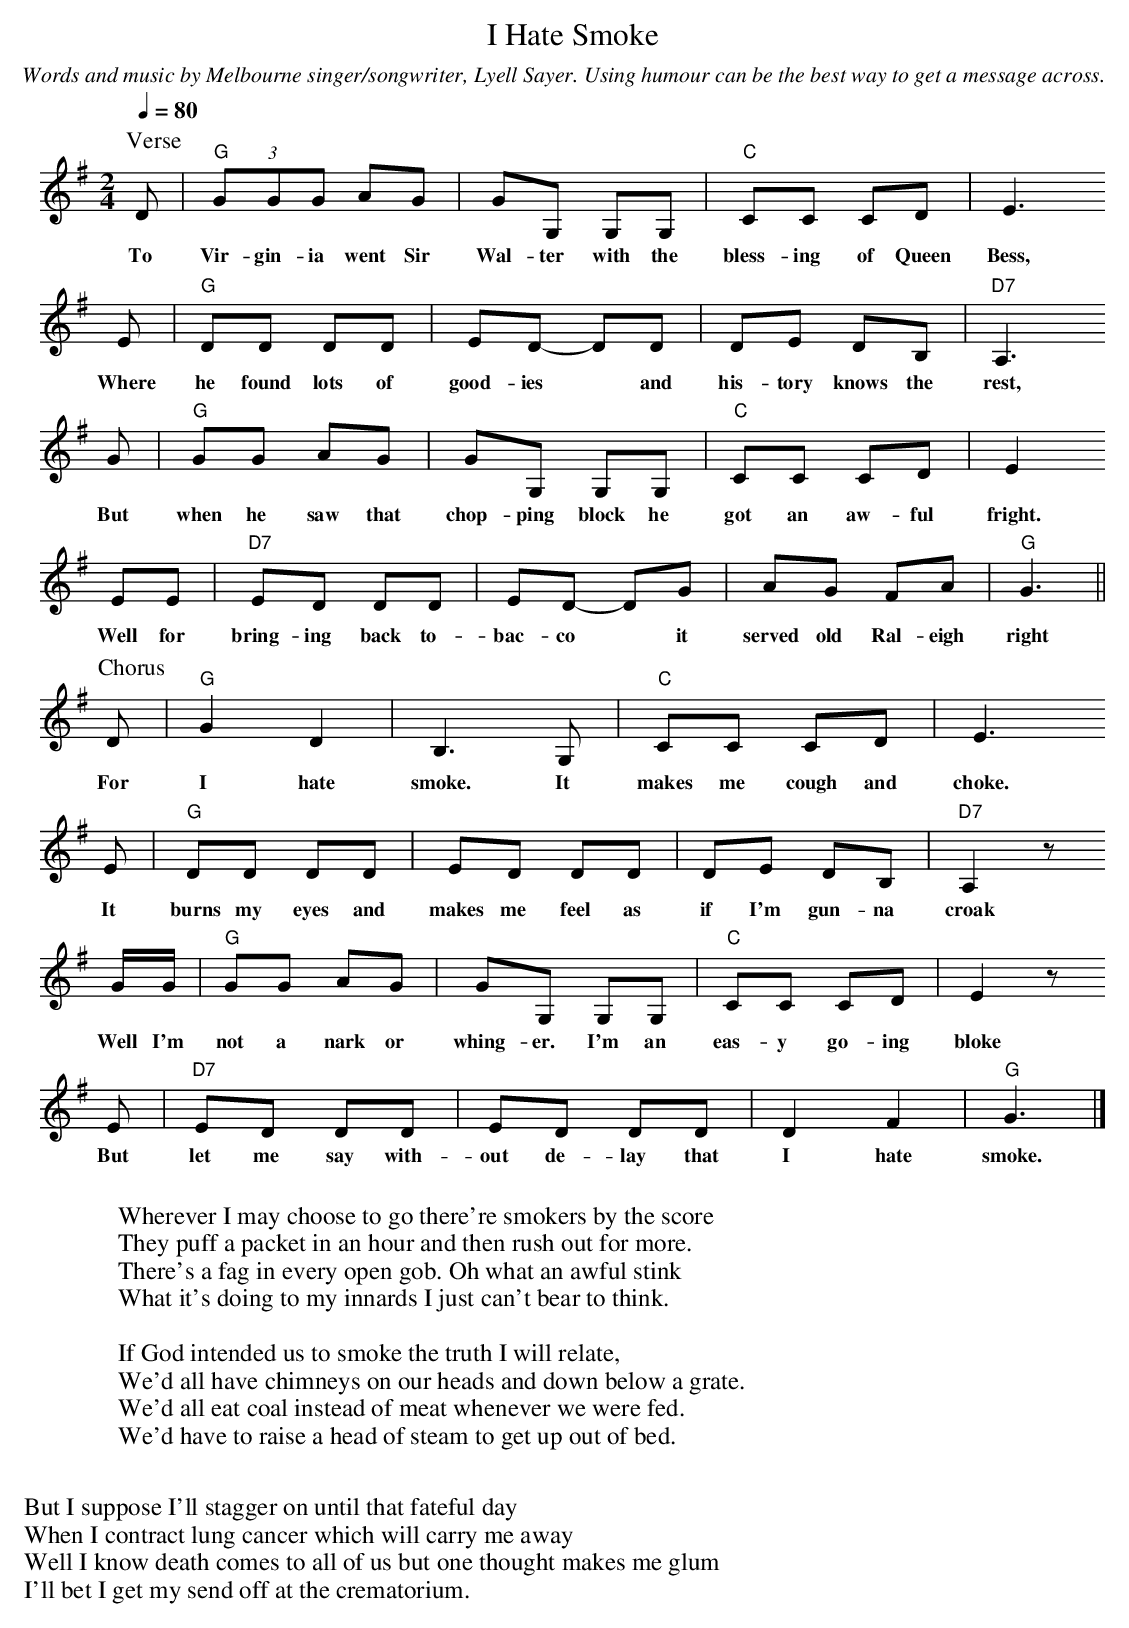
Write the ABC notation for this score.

X:1
T:I Hate Smoke
C:Words and music by Melbourne singer/songwriter, Lyell Sayer. Using humour can be the best way to get a message across.
M:2/4
L:1/8
Q:1/4=80
K:Gmaj
P:Verse
D|"G"(3GGG AG|GG, G,G,|"C"CC CD|E3
w:To Vir-gin-ia went Sir Wal-ter with the bless-ing of Queen Bess,*
E|"G"DD DD|ED- DD|DE DB, |"D7"A,3
w:Where he found lots of good-ies* and his-tory knows the rest,
G|"G"GG AG|GG, G,G,|"C"CC CD|E2
w:But when he saw that chop-ping block he got an aw-ful fright.
EE|"D7"ED DD|ED- DG|AG FA|"G"G3 ||
w:Well for bring-ing back to-bac-co* it served old Ral-eigh right
P:Chorus
D|"G"G2D2|B,3G,|"C"CC CD|E3
w:For I hate smoke. It makes me cough and choke.
E|"G"DD DD|ED DD|DE DB,|"D7"A,2z
w:It burns my eyes and makes me feel as if I'm gun-na croak
G/G/|"G"GG AG|GG, G,G,|"C"CC CD|E2z
w:Well I'm not a nark or whing-er. I'm an eas-y go-ing bloke*
E|"D7"ED DD|ED DD|D2 F2|"G"G3|]
w:But let me say with-out de-lay that I hate smoke.
W:
W:Wherever I may choose to go there're smokers by the score
W:They puff a packet in an hour and then rush out for more.
W:There's a fag in every open gob. Oh what an awful stink
W:What it's doing to my innards I just can't bear to think.
W:
W:If God intended us to smoke the truth I will relate,
W:We'd all have chimneys on our heads and down below a grate.
W:We'd all eat coal instead of meat whenever we were fed.
W:We'd have to raise a head of steam to get up out of bed.
W:
W:But I suppose I'll stagger on until that fateful day
W:When I contract lung cancer which will carry me away
W:Well I know death comes to all of us but one thought makes me glum
W:I'll bet I get my send off at the crematorium.
